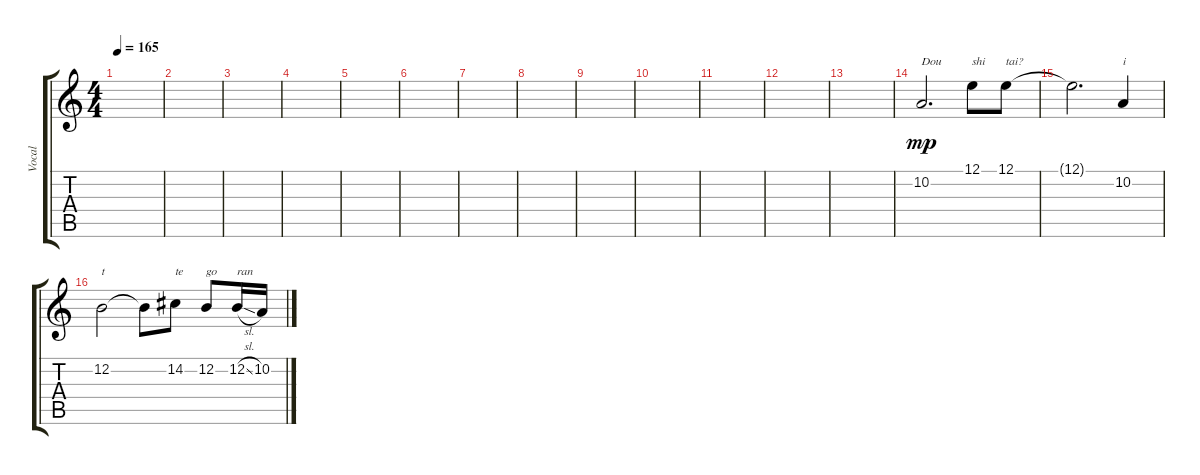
\track ("Vocal" "Vocal") {instrument flute}
\staff {score tabs}
\tuning (E4 B3 G3 D3 A2 E2) {hide}
\ts (4 4)
\tempo 165
\clef g2
\ks c
|
|
|
|
|
|
|
|
|
|
|
|
|
10.2.2{d txt "Dou" dy mp} 12.1.8{txt "shi"} 12.1.8{txt "tai?"} |
12.1{t}.2{d} 10.2.4{txt "i"} |
12.2.2{txt "t"} 12.2{t}.8 14.2.8{txt "te"} 12.2.8{txt "go"} 12.2{sl}.16{txt "ran"} 10.2.16
